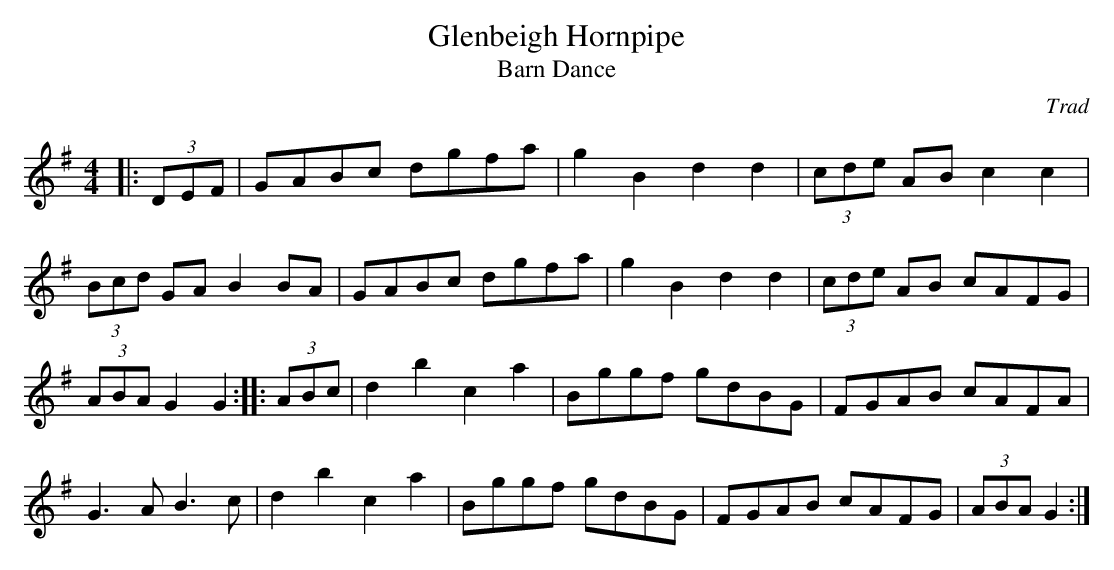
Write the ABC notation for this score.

X:1
T:Glenbeigh Hornpipe
T:Barn Dance
C:Trad
M:4/4
L:1/8
K:G
|:(3DEF|GABc dgfa|g2B2 d2d2|(3cde AB c2c2|
(3Bcd GA B2BA|GABc dgfa|g2B2 d2d2|(3cde AB cAFG|
(3ABA G2 G2:: (3ABc|d2b2 c2a2|Bggf gdBG|FGAB cAFA|
G3A B3c|d2b2 c2a2|Bggf gdBG|FGAB cAFG|(3ABA G2:|
